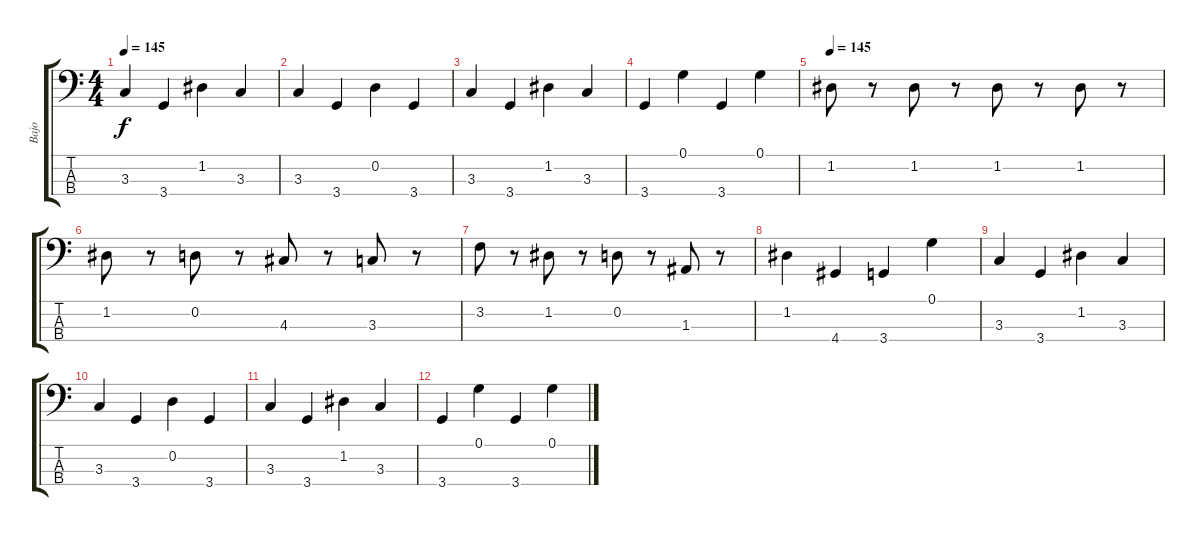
\track ("Bajo" "Bajo") {instrument electricbassfinger}
\staff {score tabs}
\tuning (G2 D2 A1 E1) {hide}
\ts (4 4)
\tempo 145
\clef f4
\ks c
3.3.4{dy f} 3.4.4 1.2.4 3.3.4 |
3.3.4 3.4.4 0.2.4 3.4.4 |
3.3.4 3.4.4 1.2.4 3.3.4 |
3.4.4 0.1.4 3.4.4 0.1.4 |
\tempo 145
1.2.8 r.8 1.2.8 r.8 1.2.8 r.8 1.2.8 r.8 |
1.2.8 r.8 0.2.8 r.8 4.3.8 r.8 3.3.8 r.8 |
3.2.8 r.8 1.2.8 r.8 0.2.8 r.8 1.3.8 r.8 |
1.2.4 4.4.4 3.4.4 0.1.4 |
3.3.4 3.4.4 1.2.4 3.3.4 |
3.3.4 3.4.4 0.2.4 3.4.4 |
3.3.4 3.4.4 1.2.4 3.3.4 |
3.4.4 0.1.4 3.4.4 0.1.4
